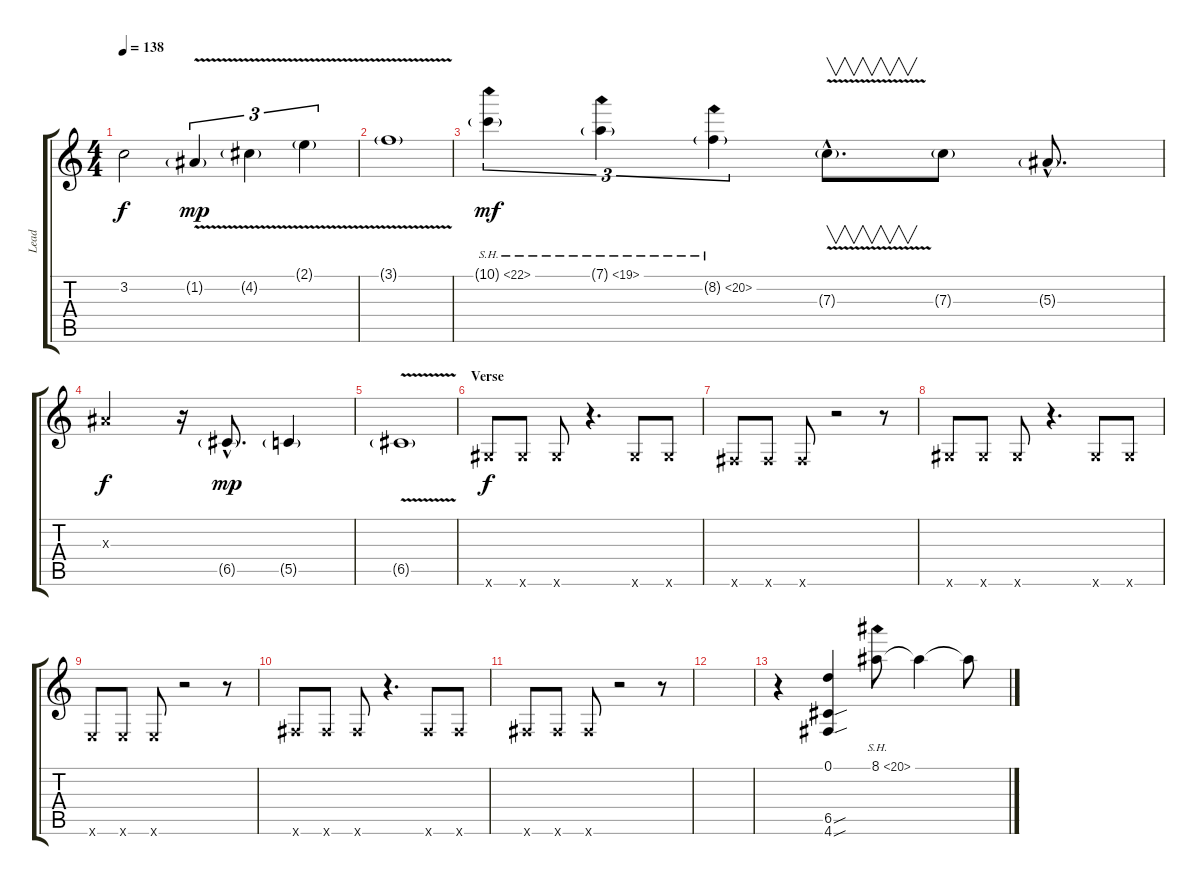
\track ("Lead" "Lead") {instrument distortionguitar}
\staff {score tabs}
\tuning (D4 A3 F3 C3 G2 D2) {hide}
\ts (4 4)
\tempo 138
\clef g2
\ks c
3.2{t}.2{dy f} 1.2{v g}.4{tu (3 2) dy mp} 4.2{v g}.4{tu (3 2)} 2.1{v g}.4{tu (3 2)} |
3.1{v g}.1 |
10.1{sh 12 g}.4{tu (3 2) dy mf} 7.1{sh 12 g}.4{tu (3 2)} 8.2{sh 12 g}.4{tu (3 2)} 7.3{v g hac}.8{v d} 7.3{g}.8 5.3{g hac}.8{d} |
5.3{x}.2{dy f} r.16 6.5{g hac}.8{d dy mp} 5.5{g}.4 |
6.5{v g}.1 |
\section ("" "Verse")
6.6{x}.8{dy f} 6.6{x}.8 6.6{x}.8 r.4{d} 6.6{x}.8 6.6{x}.8 |
4.6{x}.8 4.6{x}.8 4.6{x}.8 r.2 r.8 |
6.6{x}.8 6.6{x}.8 6.6{x}.8 r.4{d} 6.6{x}.8 6.6{x}.8 |
2.6{x}.8 2.6{x}.8 2.6{x}.8 r.2 r.8 |
4.6{x}.8 4.6{x}.8 4.6{x}.8 r.4{d} 4.6{x}.8 4.6{x}.8 |
4.6{x}.8 4.6{x}.8 4.6{x}.8 r.2 r.8 |
|
r.4 (0.1 6.5{sou} 4.6{sou}).4 8.1{sh 12}.8 8.1{t}.4 8.1{t}.8
